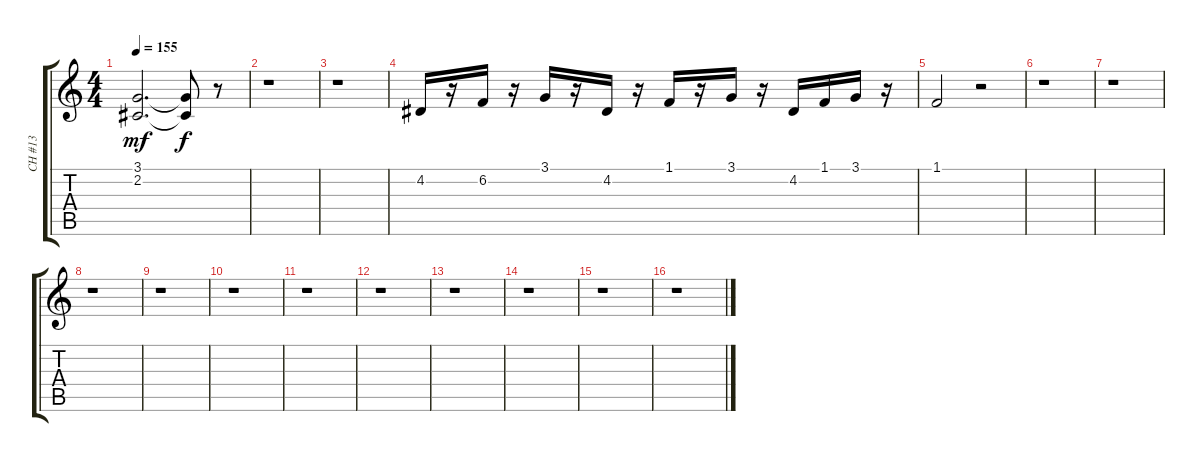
\track ("CH #13" "CH #13") {instrument frenchhorn}
\staff {score tabs}
\tuning (E4 B3 G3 D3 A2 E2) {hide}
\ts (4 4)
\tempo 155
\clef g2
\ks c
(3.1 2.2).2{d dy mf} (3.1{t} 2.2{t}).8{dy f} r.8 |
r.1 |
r.1 |
4.2.16 r.16 6.2.16 r.16 3.1.16 r.16 4.2.16 r.16 1.1.16 r.16 3.1.16 r.16 4.2.16 1.1.16 3.1.16 r.16 |
1.1.2 r.2 |
r.1 |
r.1 |
r.1 |
r.1 |
r.1 |
r.1 |
r.1 |
r.1 |
r.1 |
r.1 |
r.1
